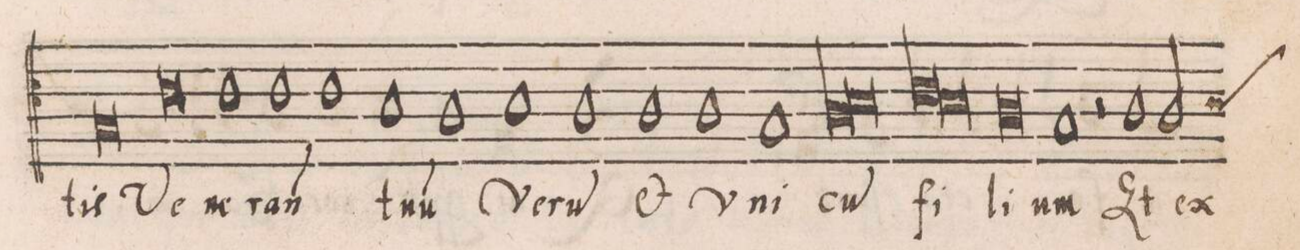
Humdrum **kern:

**kern	**text
*I"TENOR	*
*clefC4	*
*k[]	*
*met(C|)	*
*M2/1	*
0G/	-tis
=13-	=13-
0c\	Ve-
=14-	=14-
1c\	-ne-
1c\	-ran-
=15-	=15-
1c\	-(dum)
1B\	tu-
=16-	=16-
1A\	-u(m)
1B\	Ve-
=17-	=17-
1A\	-ru(m)
1A\	e(t)
=18-	=18-
1A\	v-
1G/	-ni-
=19-	=19-
*lig	*
1A\	-cu(m)
1B\	.
*Xlig	*
=20-	=20-
*lig	*
1c\	fi-
1B\	.
*Xlig	*
=21-	=21-
0A\	-li-
=22-	=22-
1G/	-um
2r	.
1A\	Et
=23-	=23-
*custos:B	*
2A/	ex
*-	*-
